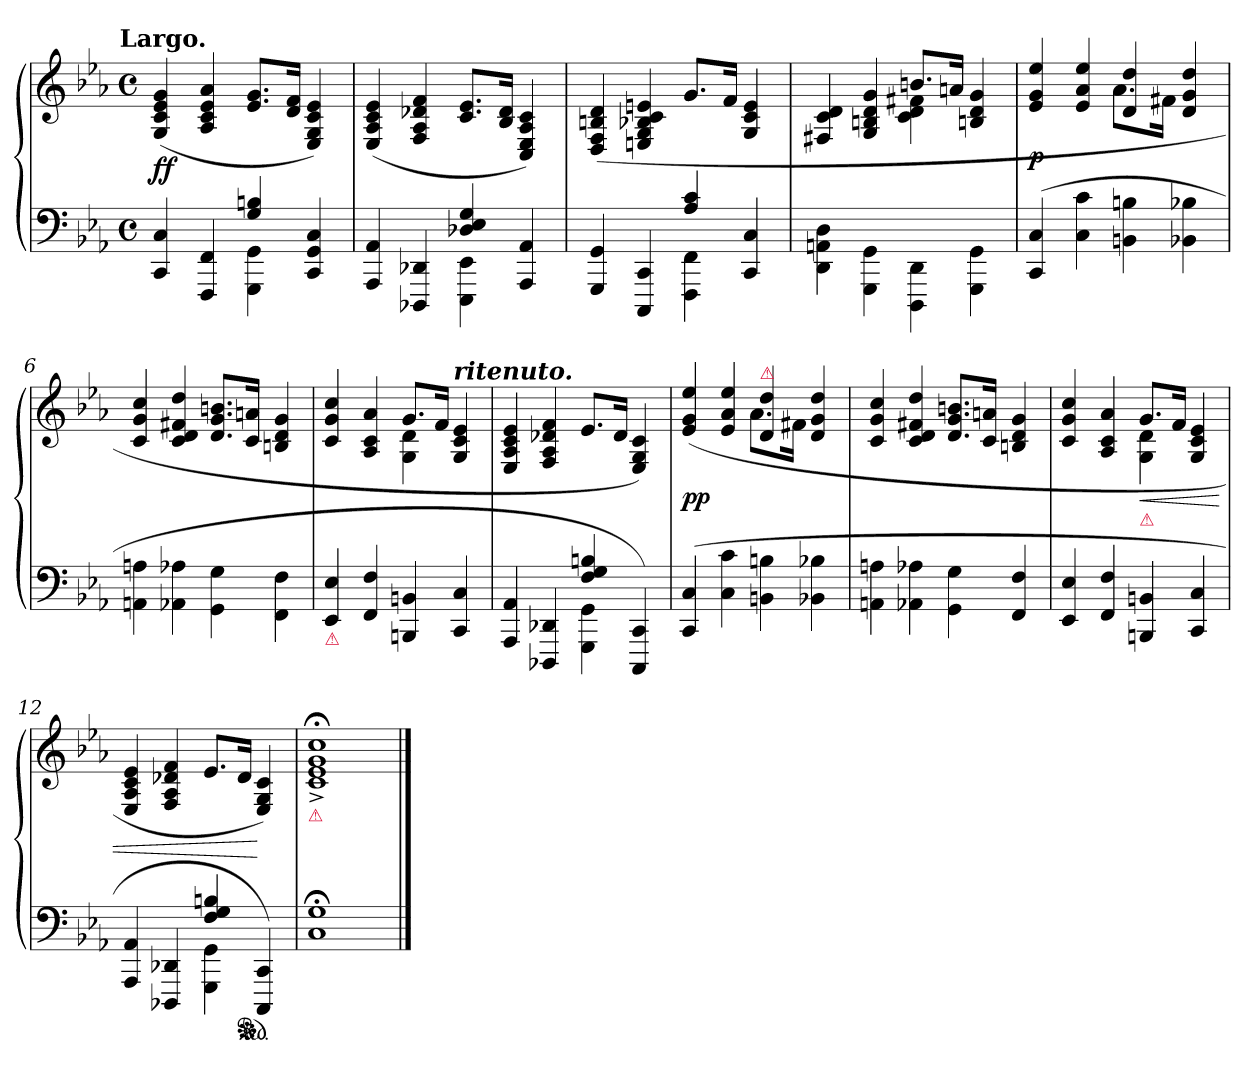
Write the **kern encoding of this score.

**kern	**kern	**dynam
*part1	*part1	*part1
*staff2	*staff1	*staff1/2
*clefF4	*clefG2	*
*k[b-e-a-]	*k[b-e-a-]	*
*c:	*c:	*
!!LO:TX:omd:t=Largo.
*M4/4	*M4/4	*
*met(c)	*met(c)	*
*MM44	*MM44	*
=1	=1	=1
*^	*	*
2ryy	4CC 4C	(>4G/ 4c/ 4e-/ 4g/	ff
.	4FFF 4FF	4A-/ 4c/ 4e-/ 4a-/	.
4G 4Bn	4GGG 4GG	8.e- 8.gL	.
.	.	16d 16fJk	.
4ryy	4CC 4GG 4C	4E-/ 4G/ 4c/ 4e-/)	.
=2	=2	=2	=2
2ryy	4AAA- 4AA-	(>4E-/ 4A-/ 4c/ 4e-/	.
.	4DDD-X 4DD-X	4F/ 4A-/ 4d-X/ 4f/	.
4D-X 4E- 4G	4EEE- 4EE-	8.c 8.e-L	.
.	.	16B- 16d-Jk	.
4ryy	4AAA- 4AA-	4C/ 4E-/ 4A-/ 4c/)	.
=3	=3	=3	=3
2ryy	4GGG 4GG	(>4D/ 4F/ 4Bn/ 4d/	.
.	4CCC 4CC	4En/ 4G/ 4B-X/ 4c/ 4en/	.
4A- 4c	4FFF 4FF	8.gL	.
.	.	16fJk	.
4ryy	4CC 4C	4G/ 4c/ 4e/	.
*v	*v	*	*
=4	=4	=4
*	*^	*
4DD\ 4AAn\ 4D\	4F#X/ 4c/ 4d/	2ryy	.
4GGG\ 4GG\	4G/ 4Bn/ 4d/ 4g/	.	.
4DDD\ 4DD\	8.bnL	4c 4d 4f#X	.
.	16anJk	.	.
4GGG\ 4GG\	4Bn 4d 4g	4ryy	.
=5	=5	=5	=5
(>4CC 4C	4e- 4g 4ee-	2ryy	p
4C 4c	4e- 4a- 4ee-	.	.
4BBn 4Bn	4d 4dd	8.a-L	.
.	.	16f#XJk	.
4BB-X 4B-X	4d 4g 4dd	4ryy	.
*	*v	*v	*
=6	=6	=6
4AAn 4An	4c 4g 4cc	.
4AA-X 4A-X	4c 4d 4f#X 4dd	.
4GG\ 4G\	8.d 8.g 8.bnL	.
.	16c 16anJk	.
4FF\ 4F\	4Bn 4d 4g	.
=7	=7	=7
*	*^	*
!LO:TX:b:color=crimson:t=⚠	!	!	!
4EE- 4E-	4c 4g 4cc	2ryy	.
4FF 4F	4A- 4c 4a-	.	.
4BBBn 4BBn	8.gL	4G 4d	.
.	16fJk	.	.
!	!LO:TX:a:Bi:t=ritenuto.	!	!
4CC 4C	4G 4c 4e-	4ryy	.
*	*v	*v	*
=8	=8	=8
*^	*	*
2ryy	4AAA- 4AA-	4E-/ 4A-/ 4c/ 4e-/	.
.	4DDD-X 4DD-X	4F/ 4A-/ 4d-X/ 4f/	.
4F 4G 4Bn	4GGG 4GG	8.e-L	.
.	.	16d-Jk	.
4ryy	4CCC 4CC)	4E-/ 4G/ 4c/)	.
=9	=9	=9	=9
*	*	*^	*
!LO:TX:b:color=crimson:t=⚠	!	!	!	!
*v	*v	*	*	*
(<4CC 4C	(>4e- 4g 4ee-	2ryy	pp
4C 4c	4e- 4a- 4ee-	.	.
!	!LO:TX:a:color=crimson:t=⚠	!	!
4BBn 4Bn	4d 4dd	8.a-L	.
.	.	16f#XJk	.
4BB-X 4B-X	4d 4g 4dd	4ryy	.
*	*v	*v	*
=10	=10	=10
4AAn 4An	4c 4g 4cc	.
4AA-X 4A-X	4c 4d 4f#X 4dd	.
4GG\ 4G\	8.d 8.g 8.bnL	.
.	16c 16anJk	.
4FF 4F	4Bn 4d 4g	.
=11	=11	=11
*	*^	*
4EE- 4E-	4c 4g 4cc	2ryy	.
4FF 4F	4A- 4c 4a-	.	.
!	!LO:TX:b:Bi:color=crimson:t=⚠	!	!
!	!	!	!LO:HP:b
4BBBn 4BBn	8.gL	4G 4d	<
.	16fJk	.	.
4CC 4C	4G 4c 4e-	4ryy	.
*	*v	*v	*
=12	=12	=12
*^	*	*
2ryy	4AAA- 4AA-	4E-/ 4A-/ 4c/ 4e-/	.
.	4DDD-X 4DD-X	4F/ 4A-/ 4d-X/ 4f/	.
4F 4G 4Bn	4GGG 4GG	8.e-L	.
*ped	*	*	*
*Xped	*	*	*
.	.	16d-Jk	.
4ryy	4CCC 4CC)	4E-/ 4G/ 4c/)	[
=13	=13	=13	=13
!	!	!LO:TX:b:color=crimson:t=⚠	!
*v	*v	*	*
1C;< 1G;<	1c;<^< 1e-;<^< 1g;<^< 1cc;<^<	.
==	==	==
*-	*-	*-
